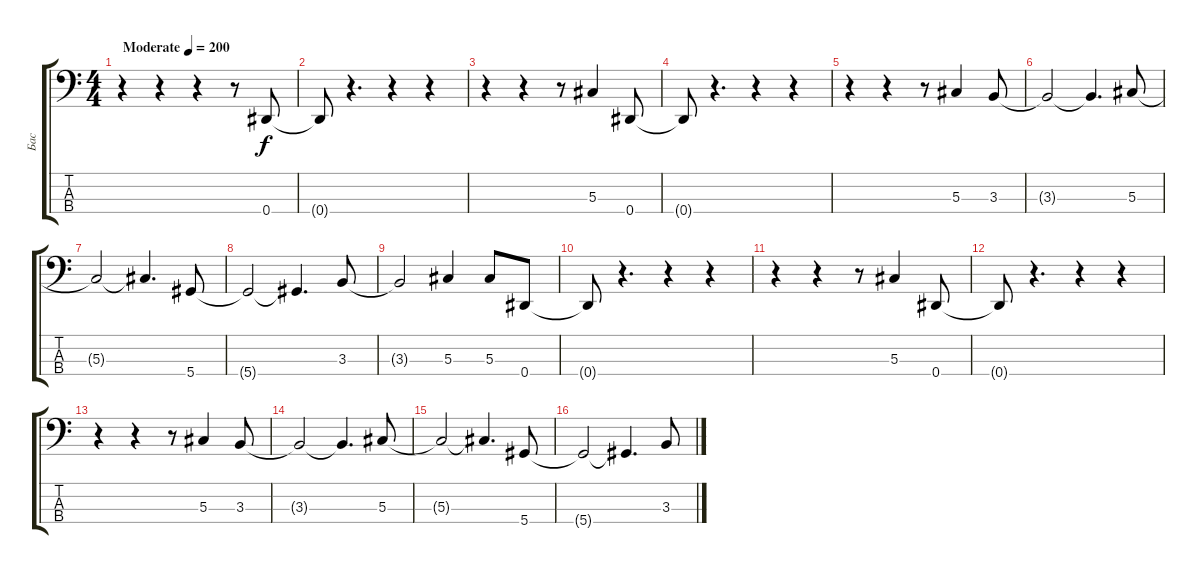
\track ("Бас" "Бас") {instrument electricbassfinger}
\staff {score tabs}
\tuning (Gb2 Db2 Ab1 Eb1) {hide}
\ts (4 4)
\tempo (200 "Moderate")
\clef f4
\ks c
r.4{dy f instrument electricbassfinger} r.4 r.4 r.8 0.4.8 |
0.4{t}.8 r.4{d} r.4 r.4 |
r.4 r.4 r.8 5.3.4 0.4.8 |
0.4{t}.8 r.4{d} r.4 r.4 |
r.4 r.4 r.8 5.3.4 3.3.8 |
3.3{t}.2 3.3{t}.4{d} 5.3.8 |
5.3{t}.2 5.3{t}.4{d} 5.4.8 |
5.4{t}.2 5.4{t}.4{d} 3.3.8 |
3.3{t}.2 5.3.4 5.3.8 0.4.8 |
0.4{t}.8 r.4{d} r.4 r.4 |
r.4 r.4 r.8 5.3.4 0.4.8 |
0.4{t}.8 r.4{d} r.4 r.4 |
r.4 r.4 r.8 5.3.4 3.3.8 |
3.3{t}.2 3.3{t}.4{d} 5.3.8 |
5.3{t}.2 5.3{t}.4{d} 5.4.8 |
5.4{t}.2 5.4{t}.4{d} 3.3.8
